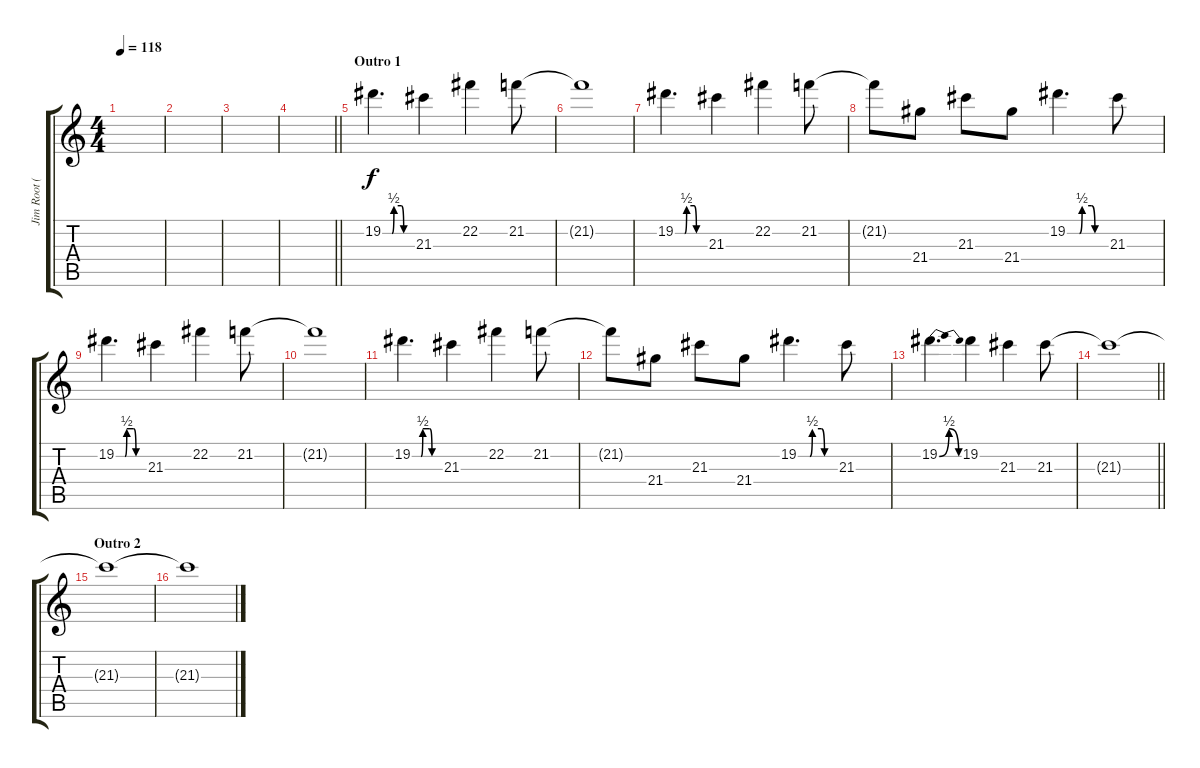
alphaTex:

\track ("Jim Root (Solo)" "Jim Root (") {instrument overdrivenguitar}
\staff {score tabs}
\tuning (Db4 Ab3 E3 B2 Gb2 Db2) {hide}
\ts (4 4)
\tempo 118
\clef g2
\ks c
|
|
|
\barLineRight lightlight
|
\section ("" "Outro 1")
19.2{be (custom 0 0 19 0 23 2 38 2 43 0 60 0)}.4{d volume 13 instrument overdrivenguitar} 21.3.4 22.2.4 21.2.8 |
21.2{t}.1 |
19.2{be (custom 0 0 19 0 23 2 38 2 43 0 60 0)}.4{d} 21.3.4 22.2.4 21.2.8 |
21.2{t}.8 21.4.8 21.3.8 21.4.8 19.2{be (custom 0 0 19 0 23 2 38 2 43 0 60 0)}.4{d} 21.3.8 |
19.2{be (custom 0 0 19 0 23 2 38 2 43 0 60 0)}.4{d} 21.3.4 22.2.4 21.2.8 |
21.2{t}.1 |
19.2{be (custom 0 0 19 0 23 2 38 2 43 0 60 0)}.4{d} 21.3.4 22.2.4 21.2.8 |
21.2{t}.8 21.4.8 21.3.8 21.4.8 19.2{be (custom 0 0 19 0 23 2 38 2 43 0 60 0)}.4{d} 21.3.8 |
19.2{be (bendrelease 0 0 54 2 58 2 60 0)}.4{d} 19.2.4 21.3.4 21.3.8 |
\barLineRight lightlight
21.3{t}.1{volume 10} |
\section ("" "Outro 2")
21.3{t}.1 |
21.3{t}.1{volume 0}
